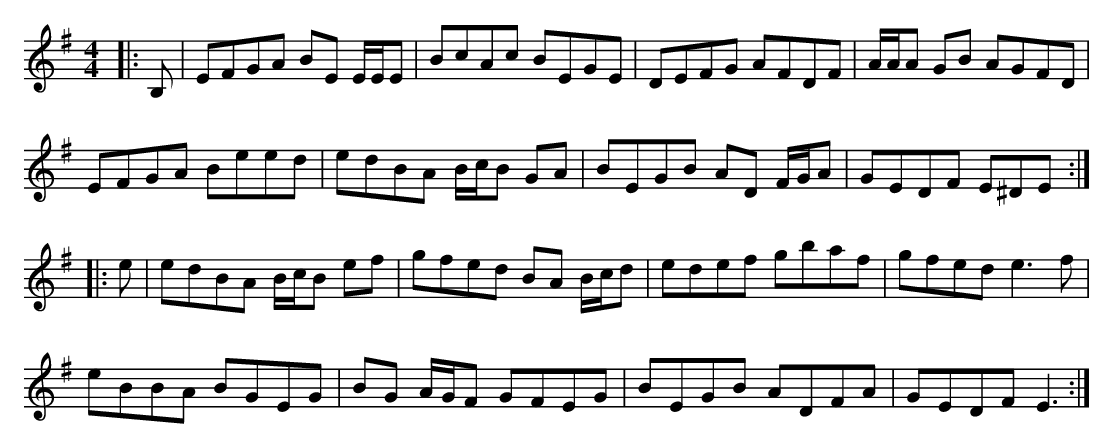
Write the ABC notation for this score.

X:1
M:4/4
K:Emin
|:B,|EFGA BE E/E/E|BcAc BEGE|DEFG AFDF|A/A/A GB AGFD|
EFGA Beed|edBA B/c/B GA|BEGB AD F/G/A|GEDF E^DE:|
|:e|edBA B/c/B ef|gfed BA B/c/d|edef gbaf|gfed e3 f|
eBBA BGEG|BG A/G/F GFEG|BEGB ADFA|GEDF E3:|
